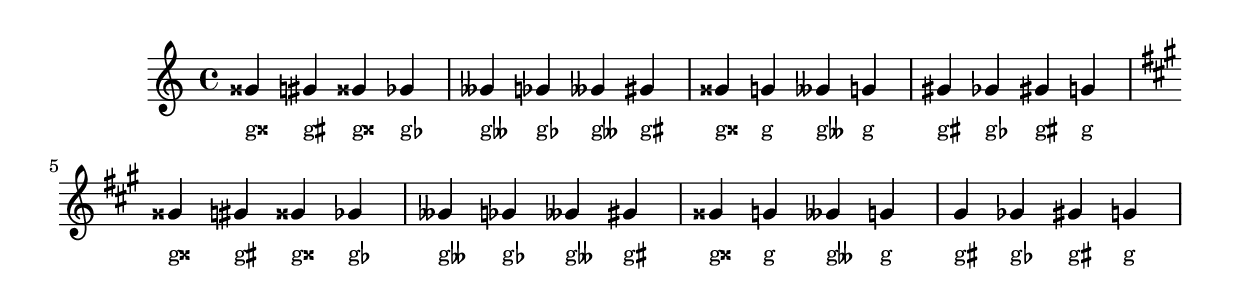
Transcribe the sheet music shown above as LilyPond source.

\version "1.7.6"
\header{
texidoc="
A sharp sign after a double sharp sign, as well as a flat sign
after a double flat sign is automatically prepended with a
natural sign.
"
}



thenotes =  \notes \relative cis' { \time 4/4
gisis'4 gis gisis ges |
geses ges geses gis |
gisis g geses g |
gis ges gis g |
\key a \major
gisis4 gis gisis ges |
geses ges geses gis |
gisis g geses g |
gis ges gis g |
}

\score { < \context Staff \thenotes
	\context NoteNames  {
		\property NoteNames.NoteName \override  #'no-spacing-rods  = ##f 
		\thenotes
	}
	>
}
